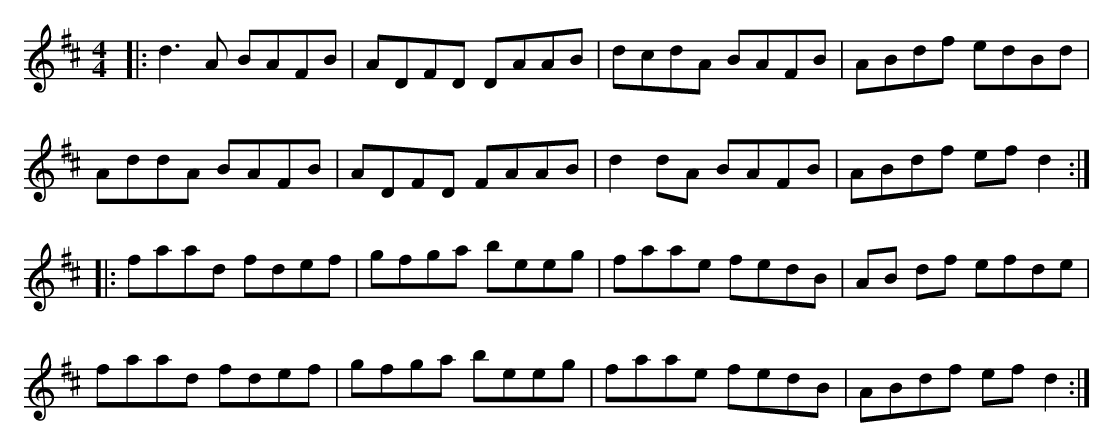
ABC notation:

X:1
M:4/4
K:D
|:d3A BAFB|ADFD DAAB|dcdA BAFB|ABdf edBd|
AddA BAFB|ADFD FAAB|d2dA BAFB|ABdf efd2:|
|:faad fdef|gfga beeg|faae fedB|AB df efde|
faad fdef|gfga beeg|faae fedB|ABdf efd2:|
